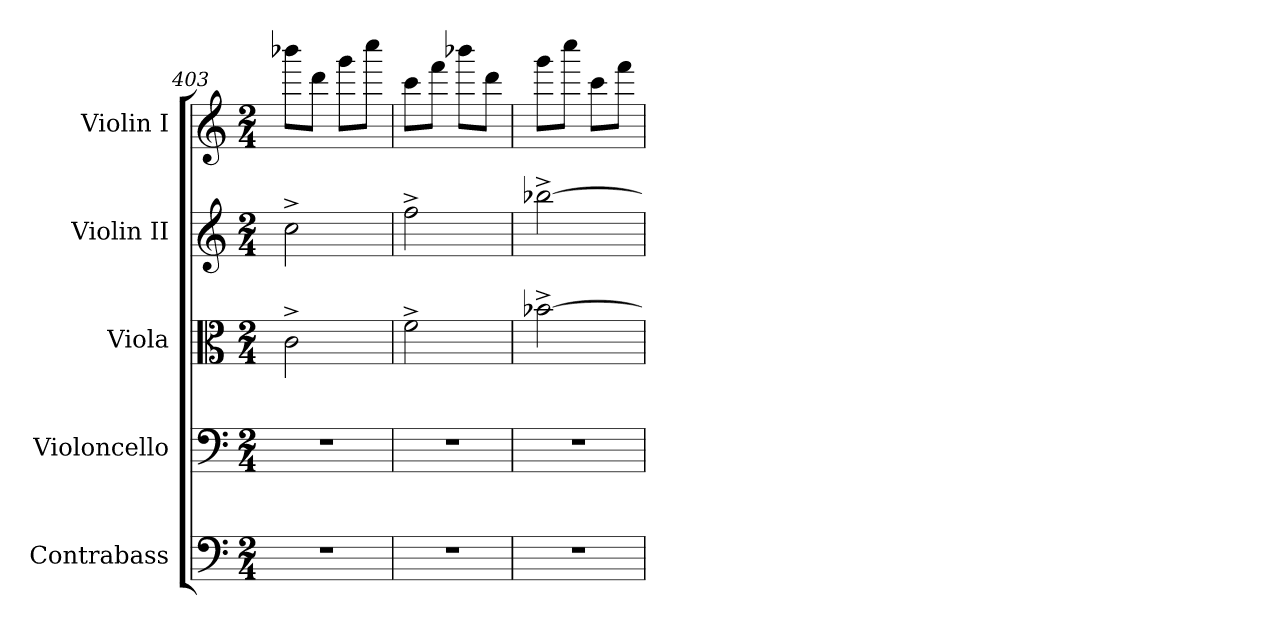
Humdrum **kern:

**kern	**kern	**kern	**kern	**kern
*part5	*part4	*part3	*part2	*part1
*staff5	*staff4	*staff3	*staff2	*staff1
*I"Contrabass	*I"Violoncello	*I"Viola	*I"Violin II	*I"Violin I
*I'Cb.	*I'Vc.	*I'Vla.	*I'Vln. II	*I'Vln. I
*clefF4	*clefF4	*clefC3	*clefG2	*clefG2
*ITrd7c12	*	*	*	*
*k[]	*k[]	*k[]	*k[]	*k[]
*M2/4	*M2/4	*M2/4	*M2/4	*M2/4
=403	=403	=403	=403	=403
2r	2r	2c^\	2cc^\	8bbb-X\L
.	.	.	.	8ddd\J
.	.	.	.	8ggg\L
.	.	.	.	8cccc\J
=404	=404	=404	=404	=404
2r	2r	2f^\	2ff^\	8ccc\L
.	.	.	.	8fff\J
.	.	.	.	8bbb-X\L
.	.	.	.	8ddd\J
=405	=405	=405	=405	=405
2r	2r	[2b-X^\	[2bb-X^\	8ggg\L
.	.	.	.	8cccc\J
.	.	.	.	8ccc\L
.	.	.	.	8fff\J
=	=	=	=	=
*-	*-	*-	*-	*-
